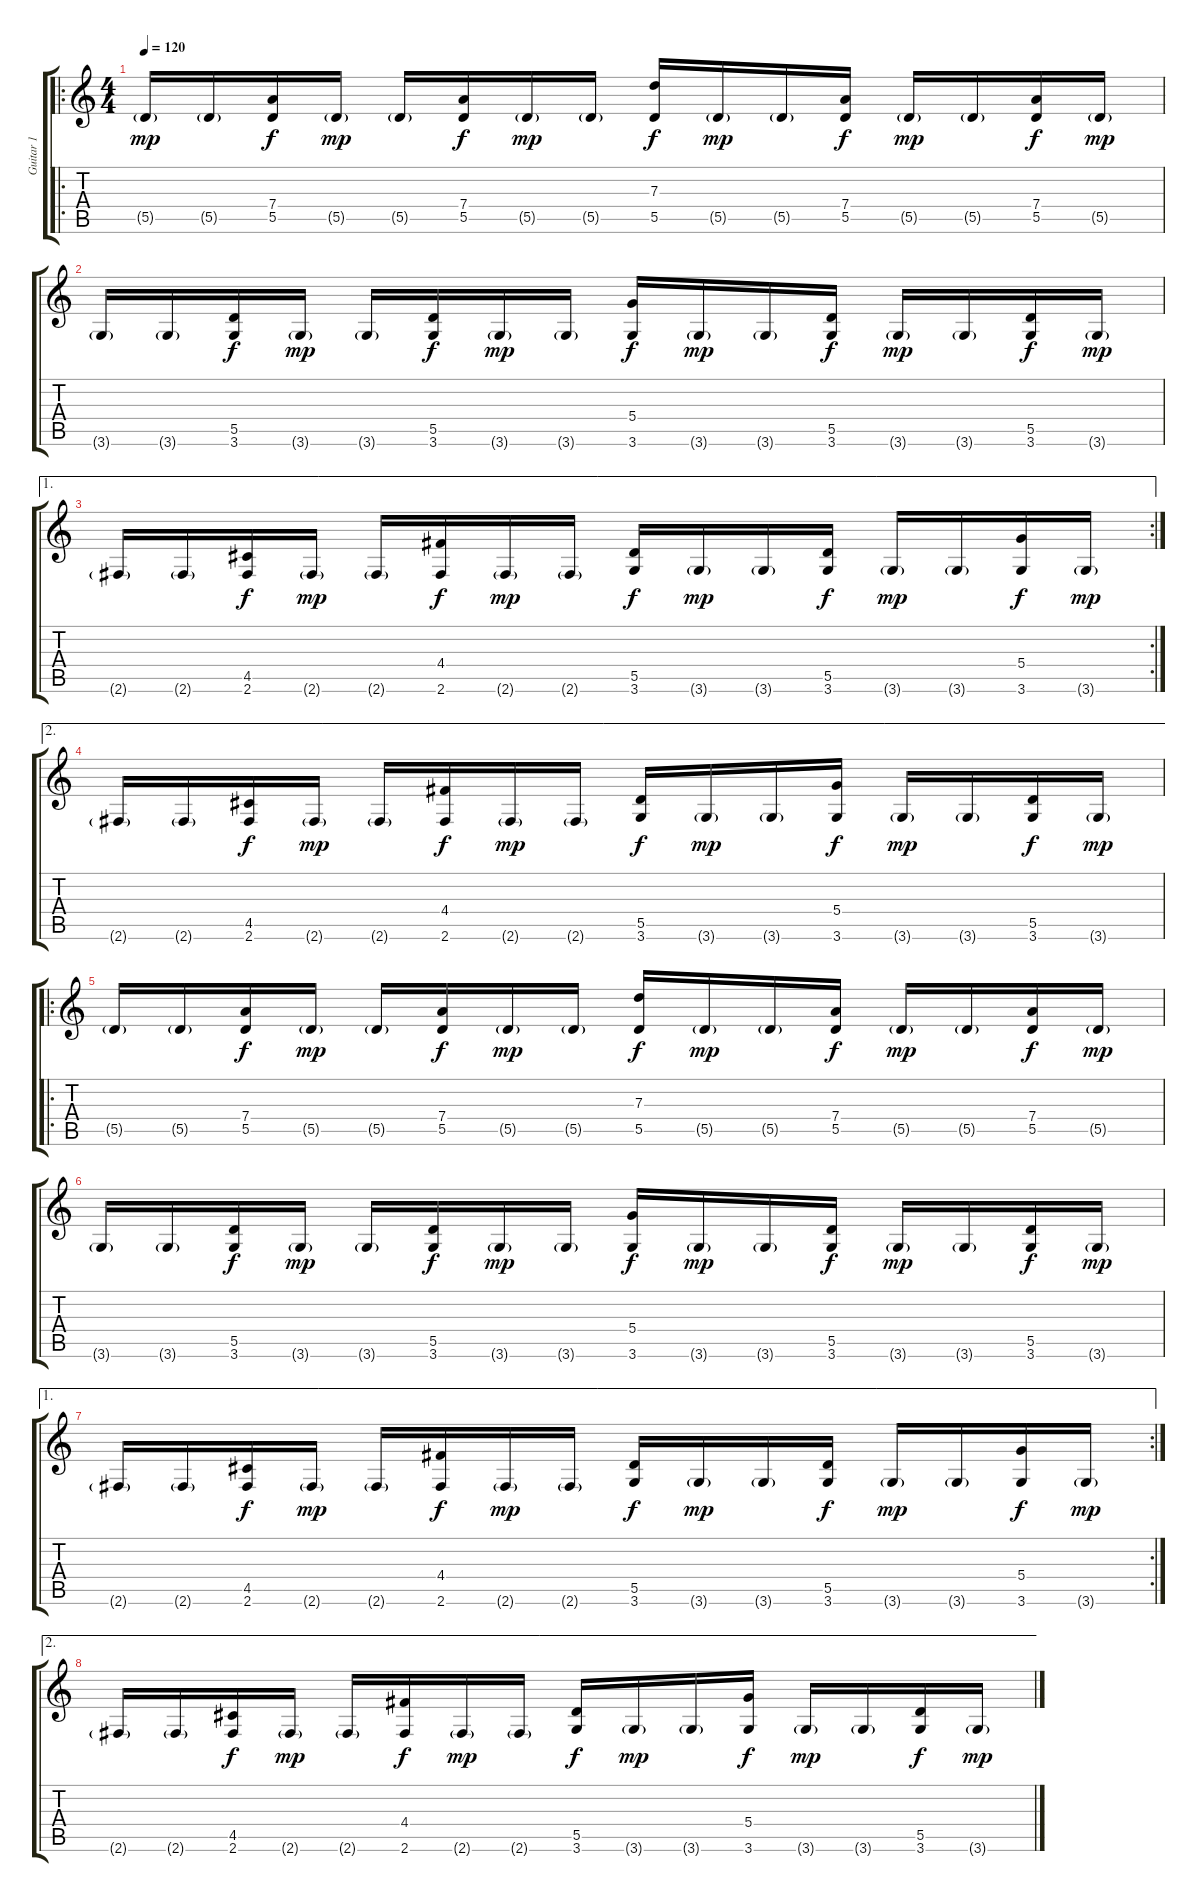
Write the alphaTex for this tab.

\track ("Guitar 1" "Guitar 1") {instrument overdrivenguitar}
\staff {score tabs}
\tuning (E4 B3 G3 D3 A2 E2) {hide}
\ro
\ts (4 4)
\tempo 120
\clef g2
\ks c
5.5{g}.16{dy mp instrument overdrivenguitar} 5.5{g}.16 (7.4 5.5).16{dy f} 5.5{g}.16{dy mp} 5.5{g}.16 (7.4 5.5).16{dy f} 5.5{g}.16{dy mp} 5.5{g}.16 (7.3 5.5).16{dy f} 5.5{g}.16{dy mp} 5.5{g}.16 (7.4 5.5).16{dy f} 5.5{g}.16{dy mp} 5.5{g}.16 (7.4 5.5).16{dy f} 5.5{g}.16{dy mp} |
3.6{g}.16 3.6{g}.16 (5.5 3.6).16{dy f} 3.6{g}.16{dy mp} 3.6{g}.16 (5.5 3.6).16{dy f} 3.6{g}.16{dy mp} 3.6{g}.16 (5.4 3.6).16{dy f} 3.6{g}.16{dy mp} 3.6{g}.16 (5.5 3.6).16{dy f} 3.6{g}.16{dy mp} 3.6{g}.16 (5.5 3.6).16{dy f} 3.6{g}.16{dy mp} |
\ae 1
\rc 2
2.6{g}.16 2.6{g}.16 (4.5 2.6).16{dy f} 2.6{g}.16{dy mp} 2.6{g}.16 (4.4 2.6).16{dy f} 2.6{g}.16{dy mp} 2.6{g}.16 (5.5 3.6).16{dy f} 3.6{g}.16{dy mp} 3.6{g}.16 (5.5 3.6).16{dy f} 3.6{g}.16{dy mp} 3.6{g}.16 (5.4 3.6).16{dy f} 3.6{g}.16{dy mp} |
\ae 2
2.6{g}.16 2.6{g}.16 (4.5 2.6).16{dy f} 2.6{g}.16{dy mp} 2.6{g}.16 (4.4 2.6).16{dy f} 2.6{g}.16{dy mp} 2.6{g}.16 (5.5 3.6).16{dy f} 3.6{g}.16{dy mp} 3.6{g}.16 (5.4 3.6).16{dy f} 3.6{g}.16{dy mp} 3.6{g}.16 (5.5 3.6).16{dy f} 3.6{g}.16{dy mp} |
\ro
5.5{g}.16 5.5{g}.16 (7.4 5.5).16{dy f} 5.5{g}.16{dy mp} 5.5{g}.16 (7.4 5.5).16{dy f} 5.5{g}.16{dy mp} 5.5{g}.16 (7.3 5.5).16{dy f} 5.5{g}.16{dy mp} 5.5{g}.16 (7.4 5.5).16{dy f} 5.5{g}.16{dy mp} 5.5{g}.16 (7.4 5.5).16{dy f} 5.5{g}.16{dy mp} |
3.6{g}.16 3.6{g}.16 (5.5 3.6).16{dy f} 3.6{g}.16{dy mp} 3.6{g}.16 (5.5 3.6).16{dy f} 3.6{g}.16{dy mp} 3.6{g}.16 (5.4 3.6).16{dy f} 3.6{g}.16{dy mp} 3.6{g}.16 (5.5 3.6).16{dy f} 3.6{g}.16{dy mp} 3.6{g}.16 (5.5 3.6).16{dy f} 3.6{g}.16{dy mp} |
\ae 1
\rc 2
2.6{g}.16 2.6{g}.16 (4.5 2.6).16{dy f} 2.6{g}.16{dy mp} 2.6{g}.16 (4.4 2.6).16{dy f} 2.6{g}.16{dy mp} 2.6{g}.16 (5.5 3.6).16{dy f} 3.6{g}.16{dy mp} 3.6{g}.16 (5.5 3.6).16{dy f} 3.6{g}.16{dy mp} 3.6{g}.16 (5.4 3.6).16{dy f} 3.6{g}.16{dy mp} |
\ae 2
2.6{g}.16 2.6{g}.16 (4.5 2.6).16{dy f} 2.6{g}.16{dy mp} 2.6{g}.16 (4.4 2.6).16{dy f} 2.6{g}.16{dy mp} 2.6{g}.16 (5.5 3.6).16{dy f} 3.6{g}.16{dy mp} 3.6{g}.16 (5.4 3.6).16{dy f} 3.6{g}.16{dy mp} 3.6{g}.16 (5.5 3.6).16{dy f} 3.6{g}.16{dy mp}
